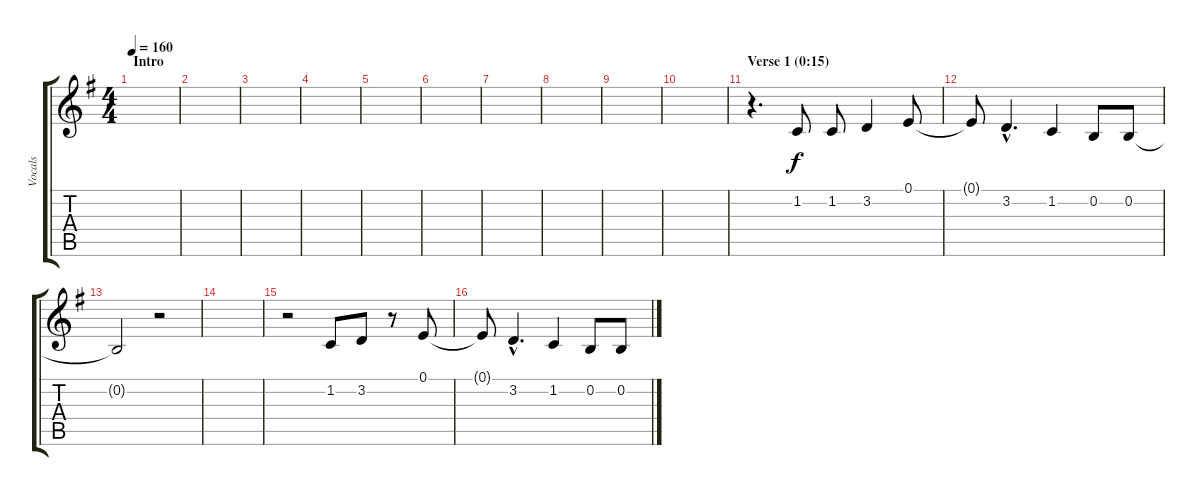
\track ("Vocals" "Vocals") {instrument lead6voice}
\staff {score tabs}
\tuning (E4 B3 G3 D3 A2 E2) {hide}
\ts (4 4)
\section ("" "Intro")
\tempo 160
\clef g2
\ks g
|
|
|
|
|
|
|
|
|
|
\section ("" "Verse 1 (0:15)")
r.4{d} 1.2.8 1.2.8 3.2.4 0.1.8 |
0.1{t}.8 3.2{hac}.4{d} 1.2.4 0.2.8 0.2.8 |
0.2{t}.2 r.2 |
|
r.2 1.2.8 3.2.8 r.8 0.1.8 |
0.1{t}.8 3.2{hac}.4{d} 1.2.4 0.2.8 0.2.8
